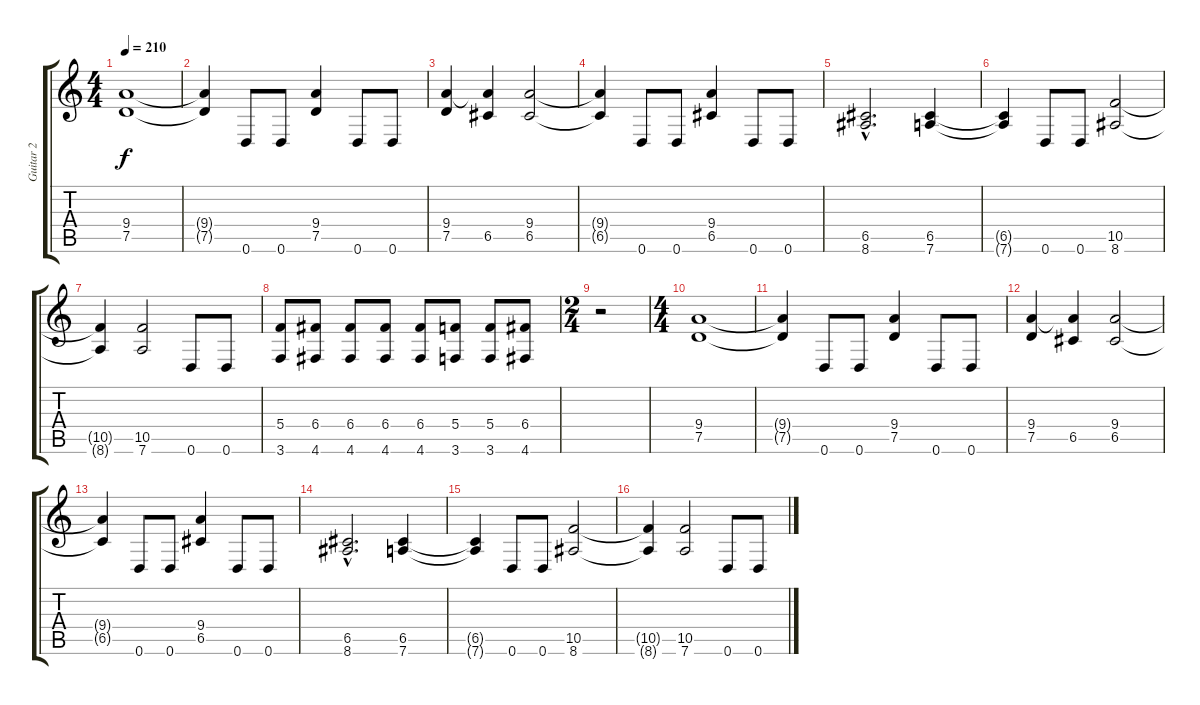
\track ("Guitar 2" "Guitar 2") {instrument distortionguitar}
\staff {score tabs}
\tuning (D4 A3 F3 C3 G2 D2) {hide}
\ts (4 4)
\tempo 210
\clef g2
\ks c
(9.4 7.5).1{dy f} |
(9.4{t} 7.5{t}).4 0.6.8 0.6.8 (9.4 7.5).4 0.6.8 0.6.8 |
(9.4 7.5).4 (9.4{t} 6.5).4 (9.4 6.5).2 |
(9.4{t} 6.5{t}).4 0.6.8 0.6.8 (9.4 6.5).4 0.6.8 0.6.8 |
(6.5{hac} 8.6{hac}).2{d} (6.5 7.6).4 |
(6.5{t} 7.6{t}).4 0.6.8 0.6.8 (10.5 8.6).2 |
(10.5{t} 8.6{t}).4 (10.5 7.6).2 0.6.8 0.6.8 |
(5.4 3.6).8 (6.4 4.6).8 (6.4 4.6).8 (6.4 4.6).8 (6.4 4.6).8 (5.4 3.6).8 (5.4 3.6).8 (6.4 4.6).8 |
\ts (2 4)
r.2 |
\ts (4 4)
(9.4 7.5).1 |
(9.4{t} 7.5{t}).4 0.6.8 0.6.8 (9.4 7.5).4 0.6.8 0.6.8 |
(9.4 7.5).4 (9.4{t} 6.5).4 (9.4 6.5).2 |
(9.4{t} 6.5{t}).4 0.6.8 0.6.8 (9.4 6.5).4 0.6.8 0.6.8 |
(6.5{hac} 8.6{hac}).2{d} (6.5 7.6).4 |
(6.5{t} 7.6{t}).4 0.6.8 0.6.8 (10.5 8.6).2 |
(10.5{t} 8.6{t}).4 (10.5 7.6).2 0.6.8 0.6.8
